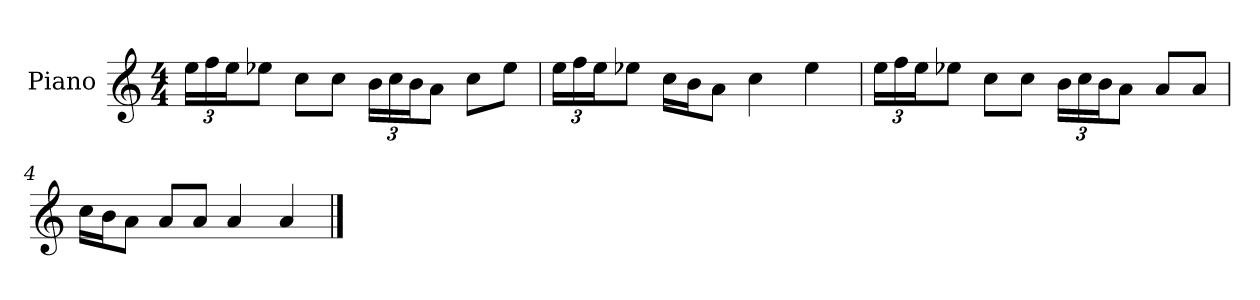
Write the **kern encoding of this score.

**kern
*part1
*staff1
*I"Piano
*I'P-no
*clefG2
*k[]
*M4/4
*MM90
*Xbrackettup
=1
24ee\LL
24ff\
24ee\J
8ee-X\J
8cc\L
8cc\J
24b\LL
24cc\
24b\J
8a\J
8cc\L
8ee-\J
=2
24ee\LL
24ff\
24ee\J
8ee-X\J
16cc\LL
16b\J
8a\J
4cc\
4ee-\
=3
24ee\LL
24ff\
24ee\J
8ee-X\J
8cc\L
8cc\J
24b\LL
24cc\
24b\J
8a\J
8a/L
8a/J
=4
16cc\LL
16b\J
8a\J
8a/L
8a/J
4a/
4a/
==
*-
